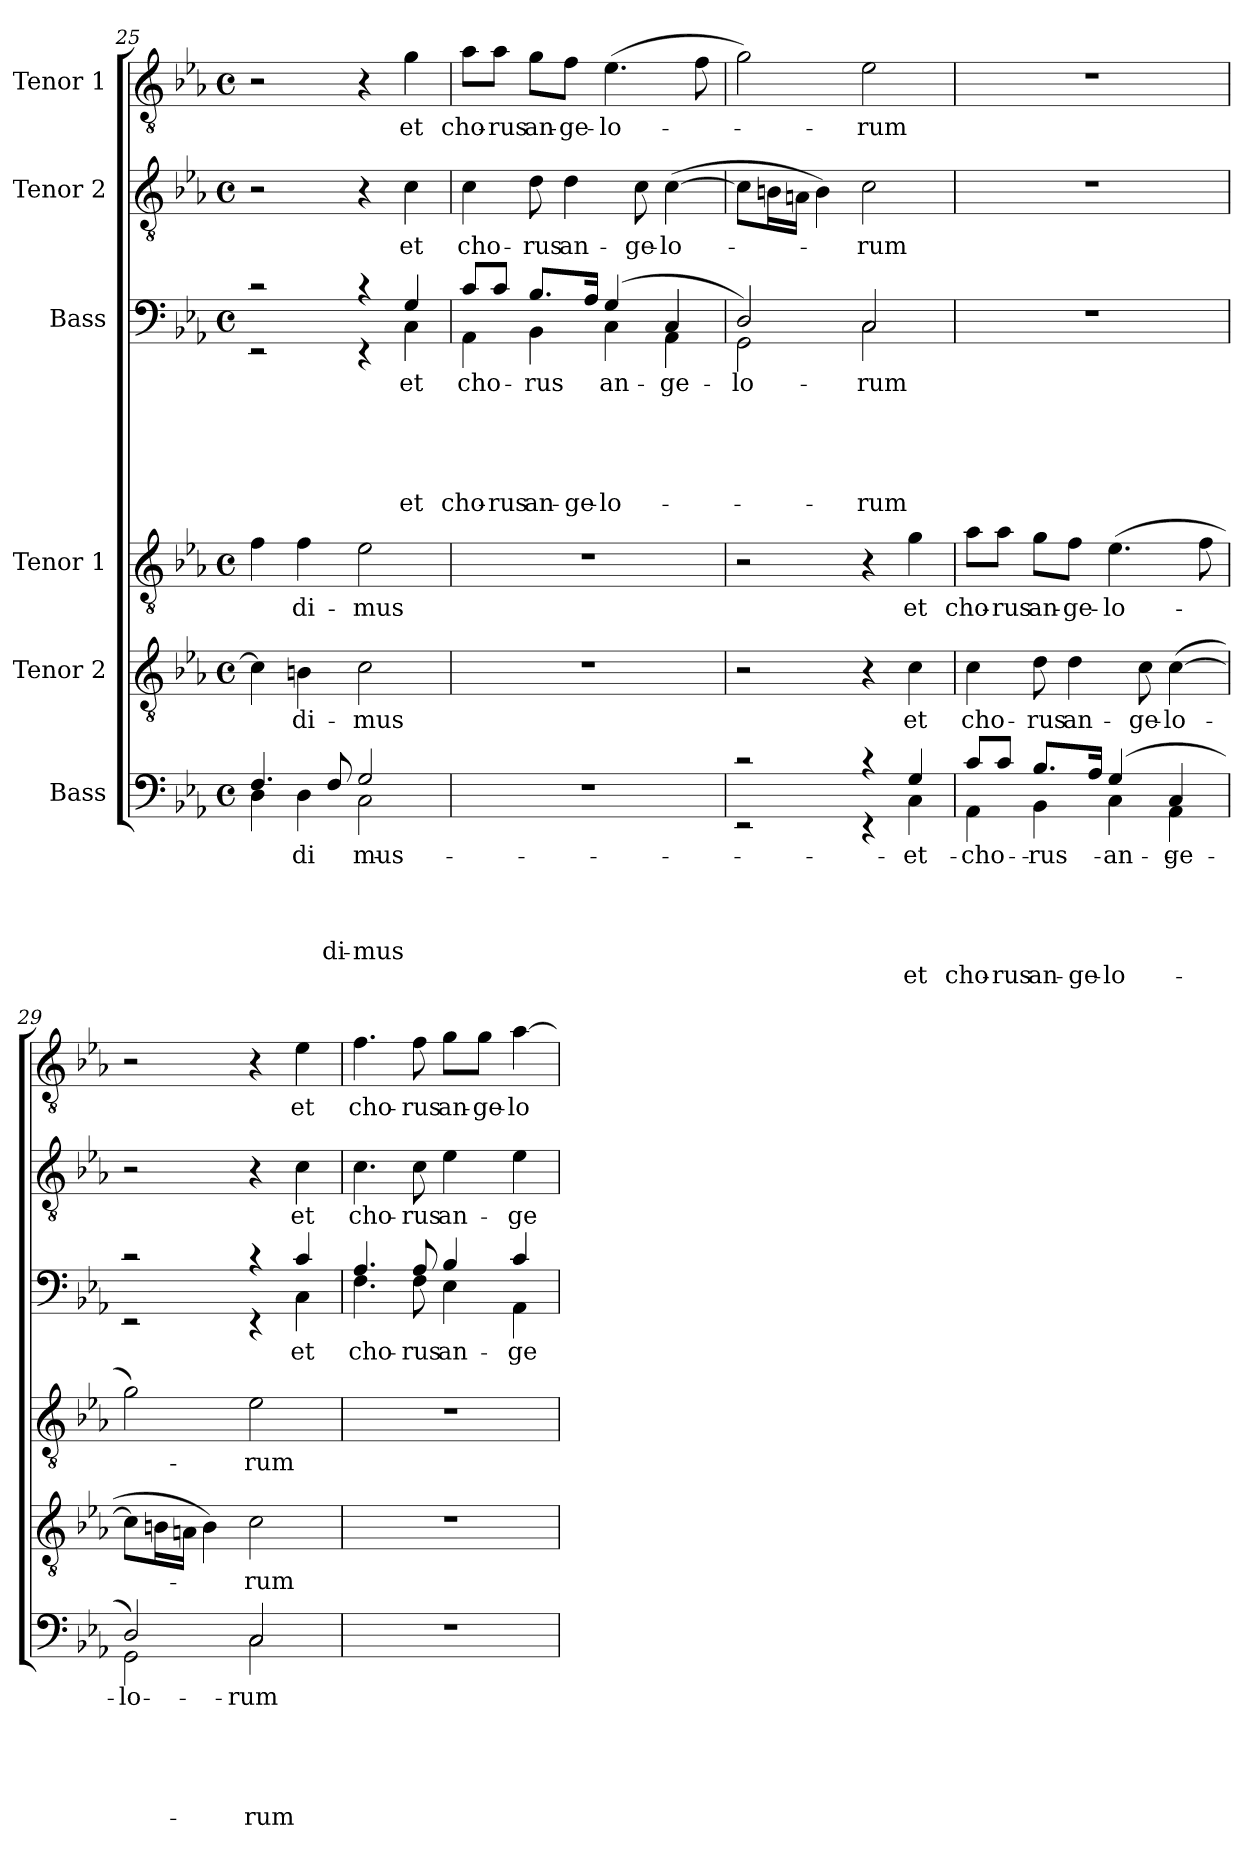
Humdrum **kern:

**kern	**text	**text	**text	**text	**text	**text	**kern	**text	**kern	**text	**kern	**text	**text	**text	**text	**text	**text	**kern	**text	**kern	**text
*part6	*part6	*part6	*part6	*part6	*part6	*part6	*part5	*part5	*part4	*part4	*part3	*part3	*part3	*part3	*part3	*part3	*part3	*part2	*part2	*part1	*part1
*staff6	*staff6	*staff6	*staff6	*staff6	*staff6	*staff6	*staff5	*staff5	*staff4	*staff4	*staff3	*staff3	*staff3	*staff3	*staff3	*staff3	*staff3	*staff2	*staff2	*staff1	*staff1
*I"Bass	*	*	*	*	*	*	*I"Tenor 2	*	*I"Tenor 1	*	*I"Bass	*	*	*	*	*	*	*I"Tenor 2	*	*I"Tenor 1	*
*clefF4	*	*	*	*	*	*	*clefGv2	*	*clefGv2	*	*clefF4	*	*	*	*	*	*	*clefGv2	*	*clefGv2	*
*k[b-e-a-]	*	*	*	*	*	*	*k[b-e-a-]	*	*k[b-e-a-]	*	*k[b-e-a-]	*	*	*	*	*	*	*k[b-e-a-]	*	*k[b-e-a-]	*
*E-:	*	*	*	*	*	*	*E-:	*	*E-:	*	*E-:	*	*	*	*	*	*	*E-:	*	*E-:	*
*M4/4	*	*	*	*	*	*	*M4/4	*	*M4/4	*	*M4/4	*	*	*	*	*	*	*M4/4	*	*M4/4	*
*met(c)	*	*	*	*	*	*	*met(c)	*	*met(c)	*	*met(c)	*	*	*	*	*	*	*met(c)	*	*met(c)	*
=25	=25	=25	=25	=25	=25	=25	=25	=25	=25	=25	=25	=25	=25	=25	=25	=25	=25	=25	=25	=25	=25
*^	*	*	*	*	*	*	*	*	*	*	*^	*	*	*	*	*	*	*	*	*	*
4.F/	4D\	.	.	.	.	.	.	4c\]	.	4f\	.	2rc	2rEE	.	.	.	.	.	.	2r	.	2r	.
.	4D\	-di-	.	.	.	.	.	4Bn\	-di-	4f\	-di-	.	.	.	.	.	.	.	.	.	.	.	.
8F/	.	.	.	.	.	-di-	.	.	.	.	.	.	.	.	.	.	.	.	.	.	.	.	.
2G/	2C\	-mus	.	.	.	-mus	.	2c\	-mus	2e-\	-mus	4rc	4rEE	.	.	.	.	.	.	4r	.	4r	.
.	.	.	.	.	.	.	.	.	.	.	.	4G/	4C\	et	.	.	.	.	et	4c\	et	4g\	et
*v	*v	*	*	*	*	*	*	*	*	*	*	*	*	*	*	*	*	*	*	*	*	*	*
!!LO:PB:g=z
=26	=26	=26	=26	=26	=26	=26	=26	=26	=26	=26	=26	=26	=26	=26	=26	=26	=26	=26	=26	=26	=26	=26
1r	.	.	.	.	.	.	1r	.	1r	.	8c/L	4AA-\	cho-	.	.	.	.	cho-	4c\	cho-	8a-\L	cho-
.	.	.	.	.	.	.	.	.	.	.	8c/J	.	.	.	.	.	.	-rus	.	.	8a-\J	-rus
.	.	.	.	.	.	.	.	.	.	.	8.B-/L	4BB-\	-rus	.	.	.	.	an-	8d\	-rus	8g\L	an-
.	.	.	.	.	.	.	.	.	.	.	.	.	.	.	.	.	.	.	4d\	an-	8f\J	-ge-
.	.	.	.	.	.	.	.	.	.	.	16A-/Jk	.	.	.	.	.	.	-ge-	.	.	.	.
.	.	.	.	.	.	.	.	.	.	.	(4G/	4C\	an-	.	.	.	.	-lo-	.	.	(4.e-\	-lo-
.	.	.	.	.	.	.	.	.	.	.	.	.	.	.	.	.	.	.	8c\	-ge-	.	.
.	.	.	.	.	.	.	.	.	.	.	4C/	4AA-\	-ge-	.	.	.	.	.	([4c\	-lo-	.	.
.	.	.	.	.	.	.	.	.	.	.	.	.	.	.	.	.	.	.	.	.	8f\	.
=27	=27	=27	=27	=27	=27	=27	=27	=27	=27	=27	=27	=27	=27	=27	=27	=27	=27	=27	=27	=27	=27	=27
*^	*	*	*	*	*	*	*	*	*	*	*	*	*	*	*	*	*	*	*	*	*	*
2rc	2rEE	.	.	.	.	.	.	2r	.	2r	.	2D/)	2GG\	-lo-	.	.	.	.	.	8c\L]	.	2g\)	.
.	.	.	.	.	.	.	.	.	.	.	.	.	.	.	.	.	.	.	.	16Bn\L	.	.	.
.	.	.	.	.	.	.	.	.	.	.	.	.	.	.	.	.	.	.	.	16An\JJ	.	.	.
.	.	.	.	.	.	.	.	.	.	.	.	.	.	.	.	.	.	.	.	4B\)	.	.	.
4rc	4rEE	.	.	.	.	.	.	4r	.	4r	.	2C/	2C\	-rum	.	.	.	.	-rum	2c\	-rum	2e-\	-rum
4G/	4C\	et	.	.	.	.	et	4c\	et	4g\	et	.	.	.	.	.	.	.	.	.	.	.	.
*	*	*	*	*	*	*	*	*	*	*	*	*v	*v	*	*	*	*	*	*	*	*	*	*
=28	=28	=28	=28	=28	=28	=28	=28	=28	=28	=28	=28	=28	=28	=28	=28	=28	=28	=28	=28	=28	=28	=28
8c/L	4AA-\	cho-	.	.	.	.	cho-	4c\	cho-	8a-\L	cho-	1r	.	.	.	.	.	.	1r	.	1r	.
8c/J	.	.	.	.	.	.	-rus	.	.	8a-\J	-rus	.	.	.	.	.	.	.	.	.	.	.
8.B-/L	4BB-\	-rus	.	.	.	.	an-	8d\	-rus	8g\L	an-	.	.	.	.	.	.	.	.	.	.	.
.	.	.	.	.	.	.	.	4d\	an-	8f\J	-ge-	.	.	.	.	.	.	.	.	.	.	.
16A-/Jk	.	.	.	.	.	.	-ge-	.	.	.	.	.	.	.	.	.	.	.	.	.	.	.
(4G/	4C\	an-	.	.	.	.	-lo-	.	.	(4.e-\	-lo-	.	.	.	.	.	.	.	.	.	.	.
.	.	.	.	.	.	.	.	8c\	-ge-	.	.	.	.	.	.	.	.	.	.	.	.	.
4C/	4AA-\	-ge-	.	.	.	.	.	([4c\	-lo-	.	.	.	.	.	.	.	.	.	.	.	.	.
.	.	.	.	.	.	.	.	.	.	8f\	.	.	.	.	.	.	.	.	.	.	.	.
=29	=29	=29	=29	=29	=29	=29	=29	=29	=29	=29	=29	=29	=29	=29	=29	=29	=29	=29	=29	=29	=29	=29
*	*	*	*	*	*	*	*	*	*	*	*	*^	*	*	*	*	*	*	*	*	*	*
2D/)	2GG\	-lo-	.	.	.	.	.	8c\L]	.	2g\)	.	2rc	2rEE	.	.	.	.	.	.	2r	.	2r	.
.	.	.	.	.	.	.	.	16Bn\L	.	.	.	.	.	.	.	.	.	.	.	.	.	.	.
.	.	.	.	.	.	.	.	16An\JJ	.	.	.	.	.	.	.	.	.	.	.	.	.	.	.
.	.	.	.	.	.	.	.	4B\)	.	.	.	.	.	.	.	.	.	.	.	.	.	.	.
2C/	2C\	-rum	.	.	.	.	-rum	2c\	-rum	2e-\	-rum	4rc	4rEE	.	.	.	.	.	.	4r	.	4r	.
.	.	.	.	.	.	.	.	.	.	.	.	4c/	4C\	et	.	.	.	.	.	4c\	et	4e-\	et
*v	*v	*	*	*	*	*	*	*	*	*	*	*	*	*	*	*	*	*	*	*	*	*	*
=30	=30	=30	=30	=30	=30	=30	=30	=30	=30	=30	=30	=30	=30	=30	=30	=30	=30	=30	=30	=30	=30	=30
1r	.	.	.	.	.	.	1r	.	1r	.	4.A-/	4.F\	cho-	.	.	.	.	.	4.c\	cho-	4.f\	cho-
.	.	.	.	.	.	.	.	.	.	.	8A-/	8F\	-rus	.	.	.	.	.	8c\	-rus	8f\	-rus
.	.	.	.	.	.	.	.	.	.	.	4B-/	4E-\	an-	.	.	.	.	.	4e-\	an-	8g\L	an-
.	.	.	.	.	.	.	.	.	.	.	.	.	.	.	.	.	.	.	.	.	8g\J	-ge-
.	.	.	.	.	.	.	.	.	.	.	4c/	4AA-\	-ge-	.	.	.	.	.	4e-\	-ge-	[4a-\	-lo-
*	*	*	*	*	*	*	*	*	*	*	*v	*v	*	*	*	*	*	*	*	*	*	*
=	=	=	=	=	=	=	=	=	=	=	=	=	=	=	=	=	=	=	=	=	=
*-	*-	*-	*-	*-	*-	*-	*-	*-	*-	*-	*-	*-	*-	*-	*-	*-	*-	*-	*-	*-	*-
